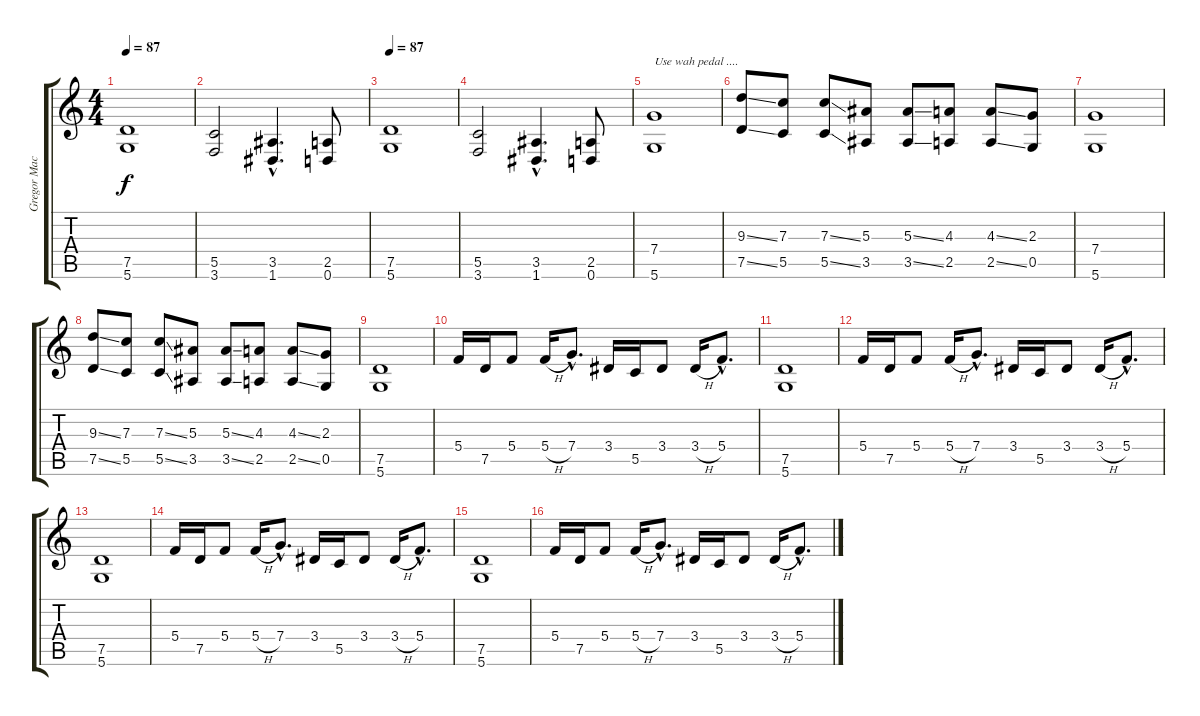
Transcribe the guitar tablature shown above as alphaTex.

\track ("Gregor Mackintosh" "Gregor Mac") {instrument distortionguitar}
\staff {score tabs}
\tuning (D4 A3 F3 C3 G2 D2) {hide}
\ts (4 4)
\tempo 87
\clef g2
\ks c
(7.5 5.6).1{dy f} |
(5.5 3.6).2 (3.5{hac} 1.6{hac}).4{d} (2.5 0.6).8 |
\tempo 87
(7.5 5.6).1 |
(5.5 3.6).2 (3.5{hac} 1.6{hac}).4{d} (2.5 0.6).8 |
(7.4 5.6).1{txt "Use wah pedal ...." volume 8} |
(9.3{ss} 7.5{ss}).8 (7.3 5.5).8 (7.3{ss} 5.5{ss}).8 (5.3 3.5).8 (5.3{ss} 3.5{ss}).8 (4.3 2.5).8 (4.3{ss} 2.5{ss}).8 (2.3 0.5).8 |
(7.4 5.6).1 |
(9.3{ss} 7.5{ss}).8 (7.3 5.5).8 (7.3{ss} 5.5{ss}).8 (5.3 3.5).8 (5.3{ss} 3.5{ss}).8 (4.3 2.5).8 (4.3{ss} 2.5{ss}).8 (2.3 0.5).8 |
(7.5 5.6).1{volume 14} |
5.4.16 7.5.16 5.4.8 5.4{h}.16 7.4{hac}.8{d} 3.4.16 5.5.16 3.4.8 3.4{h}.16 5.4{hac}.8{d} |
(7.5 5.6).1 |
5.4.16 7.5.16 5.4.8 5.4{h}.16 7.4{hac}.8{d} 3.4.16 5.5.16 3.4.8 3.4{h}.16 5.4{hac}.8{d} |
(7.5 5.6).1 |
5.4.16 7.5.16 5.4.8 5.4{h}.16 7.4{hac}.8{d} 3.4.16 5.5.16 3.4.8 3.4{h}.16 5.4{hac}.8{d} |
(7.5 5.6).1 |
5.4.16 7.5.16 5.4.8 5.4{h}.16 7.4{hac}.8{d} 3.4.16 5.5.16 3.4.8 3.4{h}.16 5.4{hac}.8{d}
